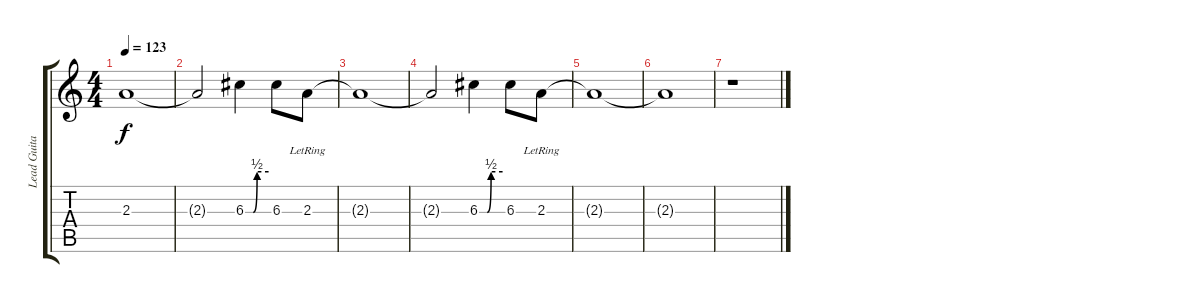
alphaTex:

\track ("Lead Guitar(Overdub)" "Lead Guita") {instrument overdrivenguitar}
\staff {score tabs}
\tuning (E4 B3 G3 D3 A2 E2) {hide}
\ts (4 4)
\tempo 123
\clef g2
\ks c
2.3{t}.1{dy f} |
2.3{t}.2 6.3{be (custom 0 0 20 0 30 2 60 2)}.4 6.3.8 2.3{lr}.8 |
2.3{t}.1 |
2.3{t}.2 6.3{be (custom 0 0 20 0 30 2 60 2)}.4 6.3.8 2.3{lr}.8 |
2.3{t}.1 |
2.3{t}.1 |
r.1
